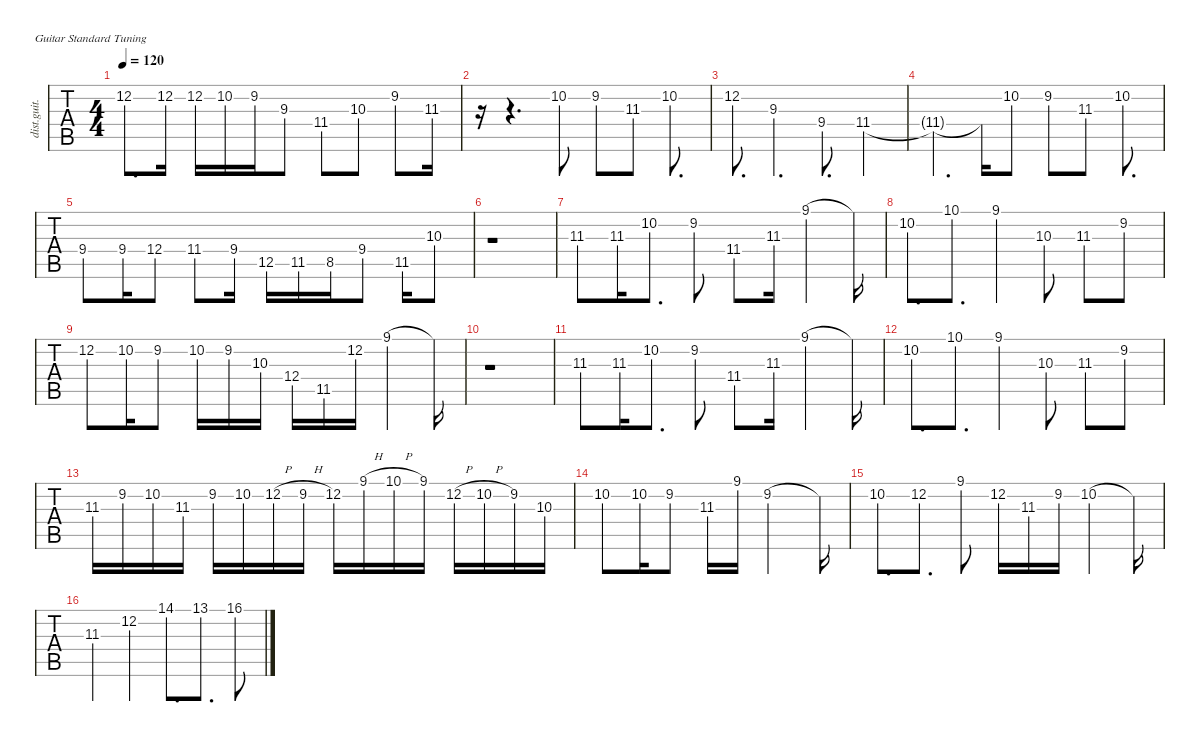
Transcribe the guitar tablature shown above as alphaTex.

\defaultSystemsLayout 4
\hideDynamics
\bracketExtendMode nobrackets
\track ("Lead Guitar 1" "dist.guit.") {instrument distortionguitar}
\staff {tabs}
\tuning (E4 B3 G3 D3 A2 E2)
\ts (4 4)
\tempo 120
\clef g2
\ks c
12.2.8{d dy f} 12.2.16 12.2.16 10.2.16 9.2{acc #}.16 9.3.8 11.4{acc #}.8 10.3.8 9.2{acc #}.8 11.3{acc #}.16 |
r.16 r.4{d} 10.2.8 9.2{acc #}.8 11.3{acc #}.8 10.2.8{d} |
12.2.8{d} 9.3.4{d} 9.4.8{d} 11.4{acc #}.4 |
11.4{t acc #}.4{d} 11.4{t acc #}.16 10.2.8 9.2{acc #}.8 11.3{acc #}.8 10.2.8{d} |
9.4.8 9.4.16 12.4.8 11.4{acc #}.8 9.4.16 12.5.16 11.5{acc #}.16 8.5.16 9.4.8 11.5{acc #}.16 10.3.8 |
r.1 |
11.3{acc #}.8 11.3{acc #}.16 10.2.8{d} 9.2{acc #}.8 11.4{acc #}.8 11.3{acc #}.16 9.1{acc #}.4 9.1{t acc #}.16 |
10.2.8{d} 10.1.8{d} 9.1{acc #}.4 10.3.8 11.3{acc #}.8 9.2{acc #}.8 |
12.2.8 10.2.16 9.2{acc #}.8 10.2.16 9.2{acc #}.16 10.3.16 12.4.16 11.5{acc #}.16 12.2.16 9.1{acc #}.4 9.1{t acc #}.16 |
r.1 |
11.3{acc #}.8 11.3{acc #}.16 10.2.8{d} 9.2{acc #}.8 11.4{acc #}.8 11.3{acc #}.16 9.1{acc #}.4 9.1{t acc #}.16 |
10.2.8{d} 10.1.8{d} 9.1{acc #}.4 10.3.8 11.3{acc #}.8 9.2{acc #}.8 |
11.3{acc #}.16 9.2{acc #}.16 10.2.16 11.3{acc #}.16 9.2{acc #}.16 10.2.16 12.2{h}.16 9.2{h acc #}.16 12.2.16 9.1{h acc #}.16 10.1{h}.16 9.1{acc #}.16 12.2{h}.16 10.2{h}.16 9.2{acc #}.16 10.3.16 |
10.2.8 10.2.16 9.2{acc #}.8 11.3{acc #}.16 9.1{acc #}.16 9.2{acc #}.2 9.2{t acc #}.16 |
10.2.8{d} 12.2.8{d} 9.1{acc #}.8 12.2.16 11.3{acc #}.16 9.2{acc #}.16 10.2.4 10.2{t}.16 |
11.3{acc #}.4 12.2.4 14.1{acc #}.8{d} 13.1.8{d} 16.1{acc #}.8
